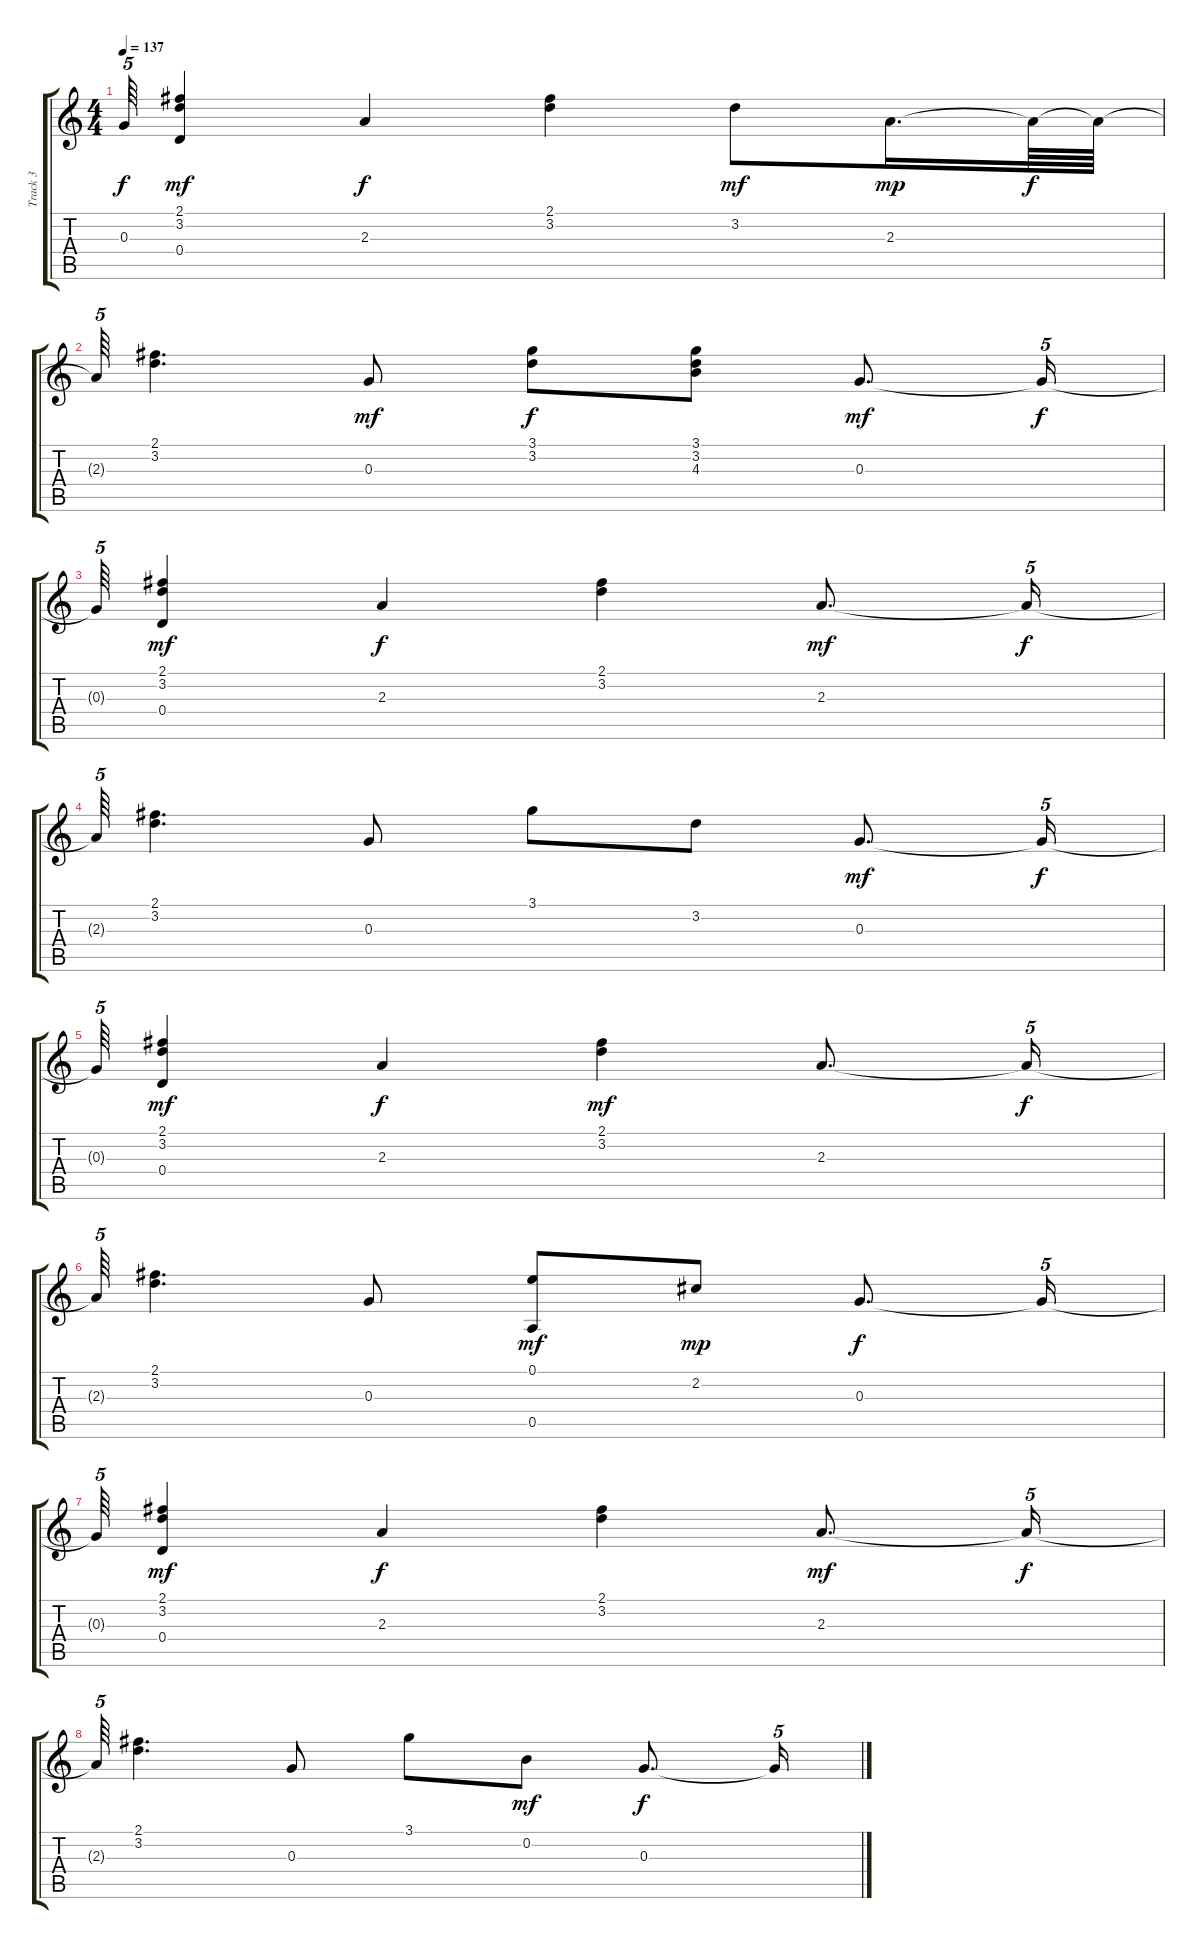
\track ("Track 3" "Track 3") {instrument acousticguitarsteel}
\staff {score tabs}
\tuning (E4 B3 G3 D3 A2 E2) {hide}
\ts (4 4)
\tempo 137
\clef g2
\ks c
0.3{t}.64{tu (5 4) dy f} (2.1 3.2 0.4).4{dy mf} 2.3.4{dy f} (2.1 3.2).4 3.2.8{dy mf} 2.3.16{d dy mp} 2.3{t}.64{dy f} 2.3{t}.64 |
2.3{t}.64{tu (5 4)} (2.1 3.2).4{d} 0.3.8{dy mf} (3.1 3.2).8{dy f} (3.1 3.2 4.3).8 0.3.8{d dy mf} 0.3{t}.16{tu (5 4) dy f} |
0.3{t}.64{tu (5 4)} (2.1 3.2 0.4).4{dy mf} 2.3.4{dy f} (2.1 3.2).4 2.3.8{d dy mf} 2.3{t}.16{tu (5 4) dy f} |
2.3{t}.64{tu (5 4)} (2.1 3.2).4{d} 0.3.8 3.1.8 3.2.8 0.3.8{d dy mf} 0.3{t}.16{tu (5 4) dy f} |
0.3{t}.64{tu (5 4)} (2.1 3.2 0.4).4{dy mf} 2.3.4{dy f} (2.1 3.2).4{dy mf} 2.3.8{d} 2.3{t}.16{tu (5 4) dy f} |
2.3{t}.64{tu (5 4)} (2.1 3.2).4{d} 0.3.8 (0.1 0.5).8{dy mf} 2.2.8{dy mp} 0.3.8{d dy f} 0.3{t}.16{tu (5 4)} |
0.3{t}.64{tu (5 4)} (2.1 3.2 0.4).4{dy mf} 2.3.4{dy f} (2.1 3.2).4 2.3.8{d dy mf} 2.3{t}.16{tu (5 4) dy f} |
2.3{t}.64{tu (5 4)} (2.1 3.2).4{d} 0.3.8 3.1.8 0.2.8{dy mf} 0.3.8{d dy f} 0.3{t}.16{tu (5 4)}
